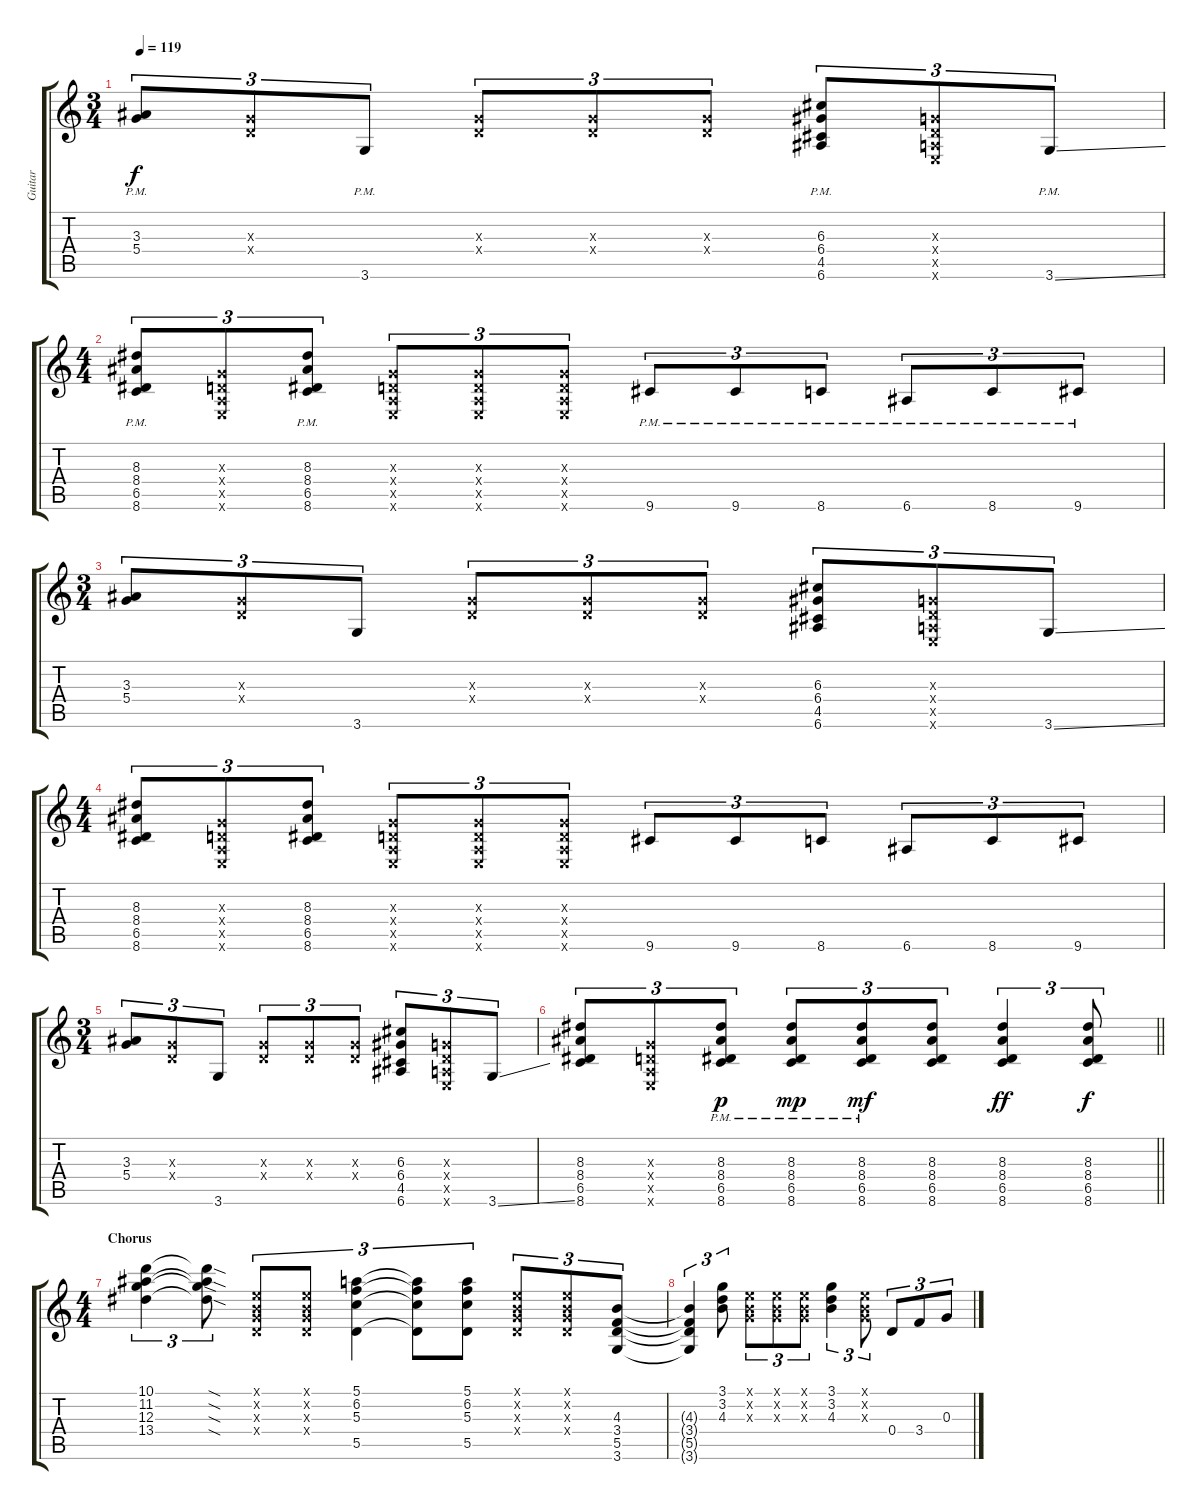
\track ("Guitar" "Guitar") {instrument overdrivenguitar}
\staff {score tabs}
\tuning (E4 B3 G3 D3 A2 E2) {hide}
\ts (3 4)
\tempo 119
\clef g2
\ks c
(3.3{pm} 5.4{pm}).8{tu (3 2) dy f} (0.3{x} 0.4{x}).8{tu (3 2)} 3.6{pm}.8{tu (3 2)} (0.3{x} 0.4{x}).8{tu (3 2)} (0.3{x} 0.4{x}).8{tu (3 2)} (0.3{x} 0.4{x}).8{tu (3 2)} (6.3{pm} 6.4{pm} 4.5{pm} 6.6{pm}).8{tu (3 2)} (0.3{x} 0.4{x} 0.5{x} 0.6{x}).8{tu (3 2)} 3.6{ss pm}.8{tu (3 2)} |
\ts (4 4)
(8.3{pm} 8.4{pm} 6.5{pm} 8.6{pm}).8{tu (3 2)} (0.3{x} 0.4{x} 0.5{x} 0.6{x}).8{tu (3 2)} (8.3{pm} 8.4{pm} 6.5{pm} 8.6{pm}).8{tu (3 2)} (0.3{x} 0.4{x} 0.5{x} 0.6{x}).8{tu (3 2)} (0.3{x} 0.4{x} 0.5{x} 0.6{x}).8{tu (3 2)} (0.3{x} 0.4{x} 0.5{x} 0.6{x}).8{tu (3 2)} 9.6{pm}.8{tu (3 2)} 9.6{pm}.8{tu (3 2)} 8.6{pm}.8{tu (3 2)} 6.6{pm}.8{tu (3 2)} 8.6{pm}.8{tu (3 2)} 9.6{pm}.8{tu (3 2)} |
\ts (3 4)
(3.3 5.4).8{tu (3 2)} (0.3{x} 0.4{x}).8{tu (3 2)} 3.6.8{tu (3 2)} (0.3{x} 0.4{x}).8{tu (3 2)} (0.3{x} 0.4{x}).8{tu (3 2)} (0.3{x} 0.4{x}).8{tu (3 2)} (6.3 6.4 4.5 6.6).8{tu (3 2)} (0.3{x} 0.4{x} 0.5{x} 0.6{x}).8{tu (3 2)} 3.6{ss}.8{tu (3 2)} |
\ts (4 4)
(8.3 8.4 6.5 8.6).8{tu (3 2)} (0.3{x} 0.4{x} 0.5{x} 0.6{x}).8{tu (3 2)} (8.3 8.4 6.5 8.6).8{tu (3 2)} (0.3{x} 0.4{x} 0.5{x} 0.6{x}).8{tu (3 2)} (0.3{x} 0.4{x} 0.5{x} 0.6{x}).8{tu (3 2)} (0.3{x} 0.4{x} 0.5{x} 0.6{x}).8{tu (3 2)} 9.6.8{tu (3 2)} 9.6.8{tu (3 2)} 8.6.8{tu (3 2)} 6.6.8{tu (3 2)} 8.6.8{tu (3 2)} 9.6.8{tu (3 2)} |
\ts (3 4)
(3.3 5.4).8{tu (3 2)} (0.3{x} 0.4{x}).8{tu (3 2)} 3.6.8{tu (3 2)} (0.3{x} 0.4{x}).8{tu (3 2)} (0.3{x} 0.4{x}).8{tu (3 2)} (0.3{x} 0.4{x}).8{tu (3 2)} (6.3 6.4 4.5 6.6).8{tu (3 2)} (0.3{x} 0.4{x} 0.5{x} 0.6{x}).8{tu (3 2)} 3.6{ss}.8{tu (3 2)} |
\barLineRight lightlight
(8.3 8.4 6.5 8.6).8{tu (3 2)} (0.3{x} 0.4{x} 0.5{x} 0.6{x}).8{tu (3 2)} (8.3{pm} 8.4{pm} 6.5{pm} 8.6{pm}).8{tu (3 2) dy p} (8.3{pm} 8.4{pm} 6.5{pm} 8.6{pm}).8{tu (3 2) dy mp} (8.3{pm} 8.4{pm} 6.5{pm} 8.6{pm}).8{tu (3 2) dy mf} (8.3 8.4 6.5 8.6).8{tu (3 2)} (8.3 8.4 6.5 8.6).4{tu (3 2) dy ff} (8.3 8.4 6.5 8.6).8{tu (3 2) dy f} |
\ts (4 4)
\section ("" "Chorus")
(10.1 11.2 12.3 13.4).4{tu (3 2)} (10.1{sod t} 11.2{sod t} 12.3{sod t} 13.4{sod t}).8{tu (3 2)} (0.1{x} 0.2{x} 0.3{x} 0.4{x}).8{tu (3 2)} (0.1{x} 0.2{x} 0.3{x} 0.4{x}).8{tu (3 2)} (5.1 6.2 5.3 5.5).4{tu (3 2)} (5.1{t} 6.2{t} 5.3{t} 5.5{t}).8{tu (3 2)} (5.1 6.2 5.3 5.5).8{tu (3 2)} (0.1{x} 0.2{x} 0.3{x} 0.4{x}).8{tu (3 2)} (0.1{x} 0.2{x} 0.3{x} 0.4{x}).8{tu (3 2)} (4.3 3.4 5.5 3.6).8{tu (3 2)} |
(4.3{t} 3.4{t} 5.5{t} 3.6{t}).4{tu (3 2)} (3.1 3.2 4.3).8{tu (3 2)} (0.1{x} 0.2{x} 0.3{x}).8{tu (3 2)} (0.1{x} 0.2{x} 0.3{x}).8{tu (3 2)} (0.1{x} 0.2{x} 0.3{x}).8{tu (3 2)} (3.1 3.2 4.3).4{tu (3 2)} (0.1{x} 0.2{x} 0.3{x}).8{tu (3 2)} 0.4.8{tu (3 2)} 3.4.8{tu (3 2)} 0.3.8{tu (3 2)}
